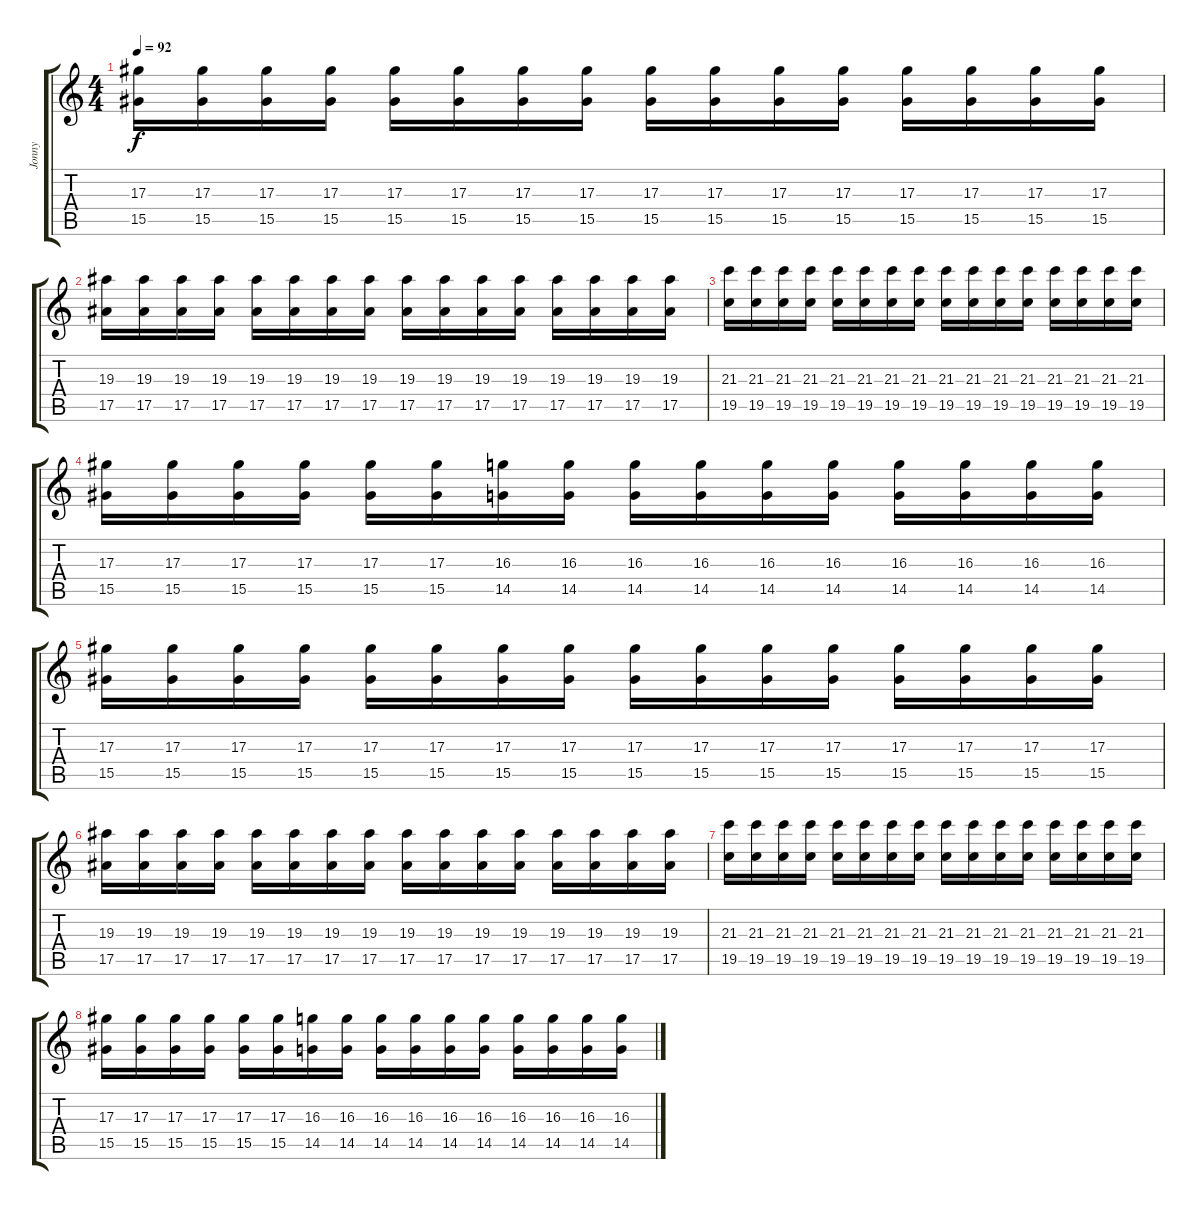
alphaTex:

\track ("Jonny" "Jonny") {instrument acousticguitarsteel}
\staff {score tabs}
\tuning (C4 G3 Eb3 Bb2 F2 C2) {hide}
\ts (4 4)
\tempo 92
\clef g2
\ks c
(17.3 15.5).16{dy f} (17.3 15.5).16 (17.3 15.5).16 (17.3 15.5).16 (17.3 15.5).16 (17.3 15.5).16 (17.3 15.5).16 (17.3 15.5).16 (17.3 15.5).16 (17.3 15.5).16 (17.3 15.5).16 (17.3 15.5).16 (17.3 15.5).16 (17.3 15.5).16 (17.3 15.5).16 (17.3 15.5).16 |
(19.3 17.5).16 (19.3 17.5).16 (19.3 17.5).16 (19.3 17.5).16 (19.3 17.5).16 (19.3 17.5).16 (19.3 17.5).16 (19.3 17.5).16 (19.3 17.5).16 (19.3 17.5).16 (19.3 17.5).16 (19.3 17.5).16 (19.3 17.5).16 (19.3 17.5).16 (19.3 17.5).16 (19.3 17.5).16 |
(21.3 19.5).16 (21.3 19.5).16 (21.3 19.5).16 (21.3 19.5).16 (21.3 19.5).16 (21.3 19.5).16 (21.3 19.5).16 (21.3 19.5).16 (21.3 19.5).16 (21.3 19.5).16 (21.3 19.5).16 (21.3 19.5).16 (21.3 19.5).16 (21.3 19.5).16 (21.3 19.5).16 (21.3 19.5).16 |
(17.3 15.5).16 (17.3 15.5).16 (17.3 15.5).16 (17.3 15.5).16 (17.3 15.5).16 (17.3 15.5).16 (16.3 14.5).16 (16.3 14.5).16 (16.3 14.5).16 (16.3 14.5).16 (16.3 14.5).16 (16.3 14.5).16 (16.3 14.5).16 (16.3 14.5).16 (16.3 14.5).16 (16.3 14.5).16 |
(17.3 15.5).16 (17.3 15.5).16 (17.3 15.5).16 (17.3 15.5).16 (17.3 15.5).16 (17.3 15.5).16 (17.3 15.5).16 (17.3 15.5).16 (17.3 15.5).16 (17.3 15.5).16 (17.3 15.5).16 (17.3 15.5).16 (17.3 15.5).16 (17.3 15.5).16 (17.3 15.5).16 (17.3 15.5).16 |
(19.3 17.5).16 (19.3 17.5).16 (19.3 17.5).16 (19.3 17.5).16 (19.3 17.5).16 (19.3 17.5).16 (19.3 17.5).16 (19.3 17.5).16 (19.3 17.5).16 (19.3 17.5).16 (19.3 17.5).16 (19.3 17.5).16 (19.3 17.5).16 (19.3 17.5).16 (19.3 17.5).16 (19.3 17.5).16 |
(21.3 19.5).16 (21.3 19.5).16 (21.3 19.5).16 (21.3 19.5).16 (21.3 19.5).16 (21.3 19.5).16 (21.3 19.5).16 (21.3 19.5).16 (21.3 19.5).16 (21.3 19.5).16 (21.3 19.5).16 (21.3 19.5).16 (21.3 19.5).16 (21.3 19.5).16 (21.3 19.5).16 (21.3 19.5).16 |
(17.3 15.5).16 (17.3 15.5).16 (17.3 15.5).16 (17.3 15.5).16 (17.3 15.5).16 (17.3 15.5).16 (16.3 14.5).16 (16.3 14.5).16 (16.3 14.5).16 (16.3 14.5).16 (16.3 14.5).16 (16.3 14.5).16 (16.3 14.5).16 (16.3 14.5).16 (16.3 14.5).16 (16.3 14.5).16
